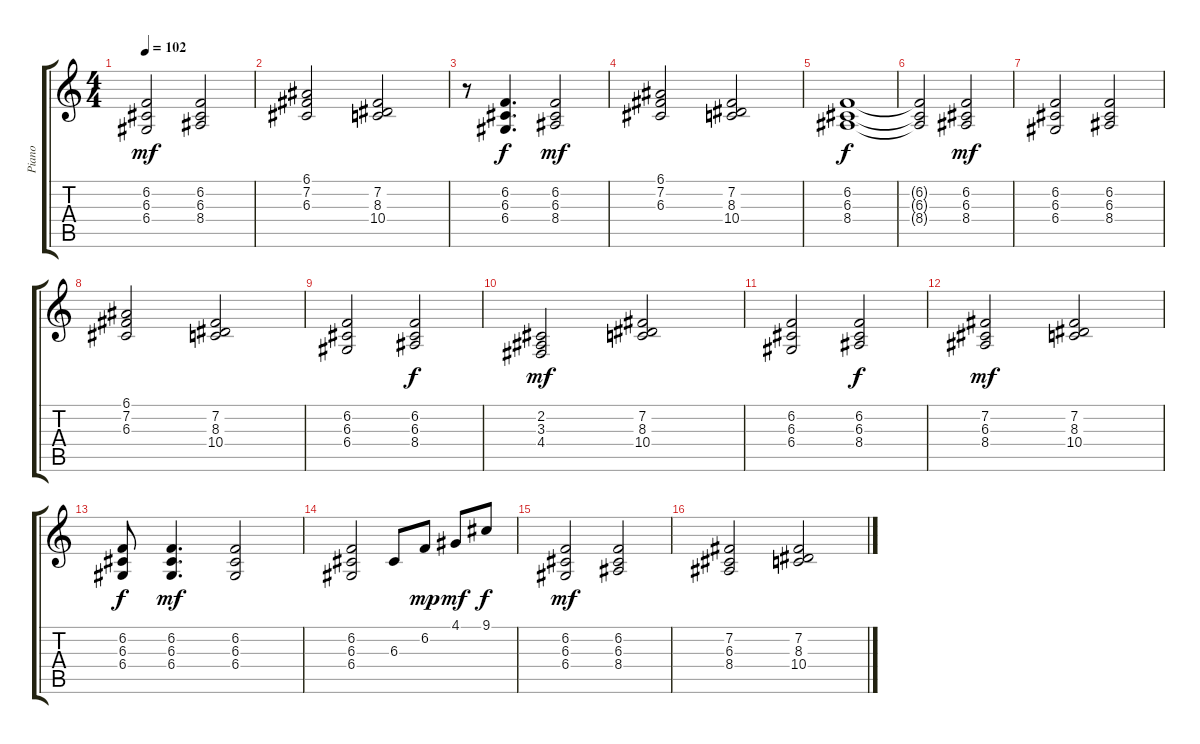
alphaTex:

\track ("Piano" "Piano") {instrument electricpiano1}
\staff {score tabs}
\tuning (E4 B3 G3 D3 A2 E2) {hide}
\ts (4 4)
\tempo 102
\clef g2
\ks c
(6.2 6.3 6.4).2{dy mf} (6.2 6.3 8.4).2 |
(6.1 7.2 6.3).2 (7.2 8.3 10.4).2 |
r.8 (6.2 6.3 6.4).4{d dy f} (6.2 6.3 8.4).2{dy mf} |
(6.1 7.2 6.3).2 (7.2 8.3 10.4).2 |
(6.2 6.3 8.4).1{dy f} |
(6.2{t} 6.3{t} 8.4{t}).2 (6.2 6.3 8.4).2{dy mf} |
(6.2 6.3 6.4).2 (6.2 6.3 8.4).2 |
(6.1 7.2 6.3).2 (7.2 8.3 10.4).2 |
(6.2 6.3 6.4).2 (6.2 6.3 8.4).2{dy f} |
(2.2 3.3 4.4).2{dy mf} (7.2 8.3 10.4).2 |
(6.2 6.3 6.4).2 (6.2 6.3 8.4).2{dy f} |
(7.2 6.3 8.4).2{dy mf} (7.2 8.3 10.4).2 |
(6.2 6.3 6.4).8{dy f} (6.2 6.3 6.4).4{d dy mf} (6.2 6.3 6.4).2 |
(6.2 6.3 6.4).2 6.3.8 6.2.8{dy mp} 4.1.8{dy mf} 9.1.8{dy f} |
(6.2 6.3 6.4).2{dy mf} (6.2 6.3 8.4).2 |
(7.2 6.3 8.4).2 (7.2 8.3 10.4).2
